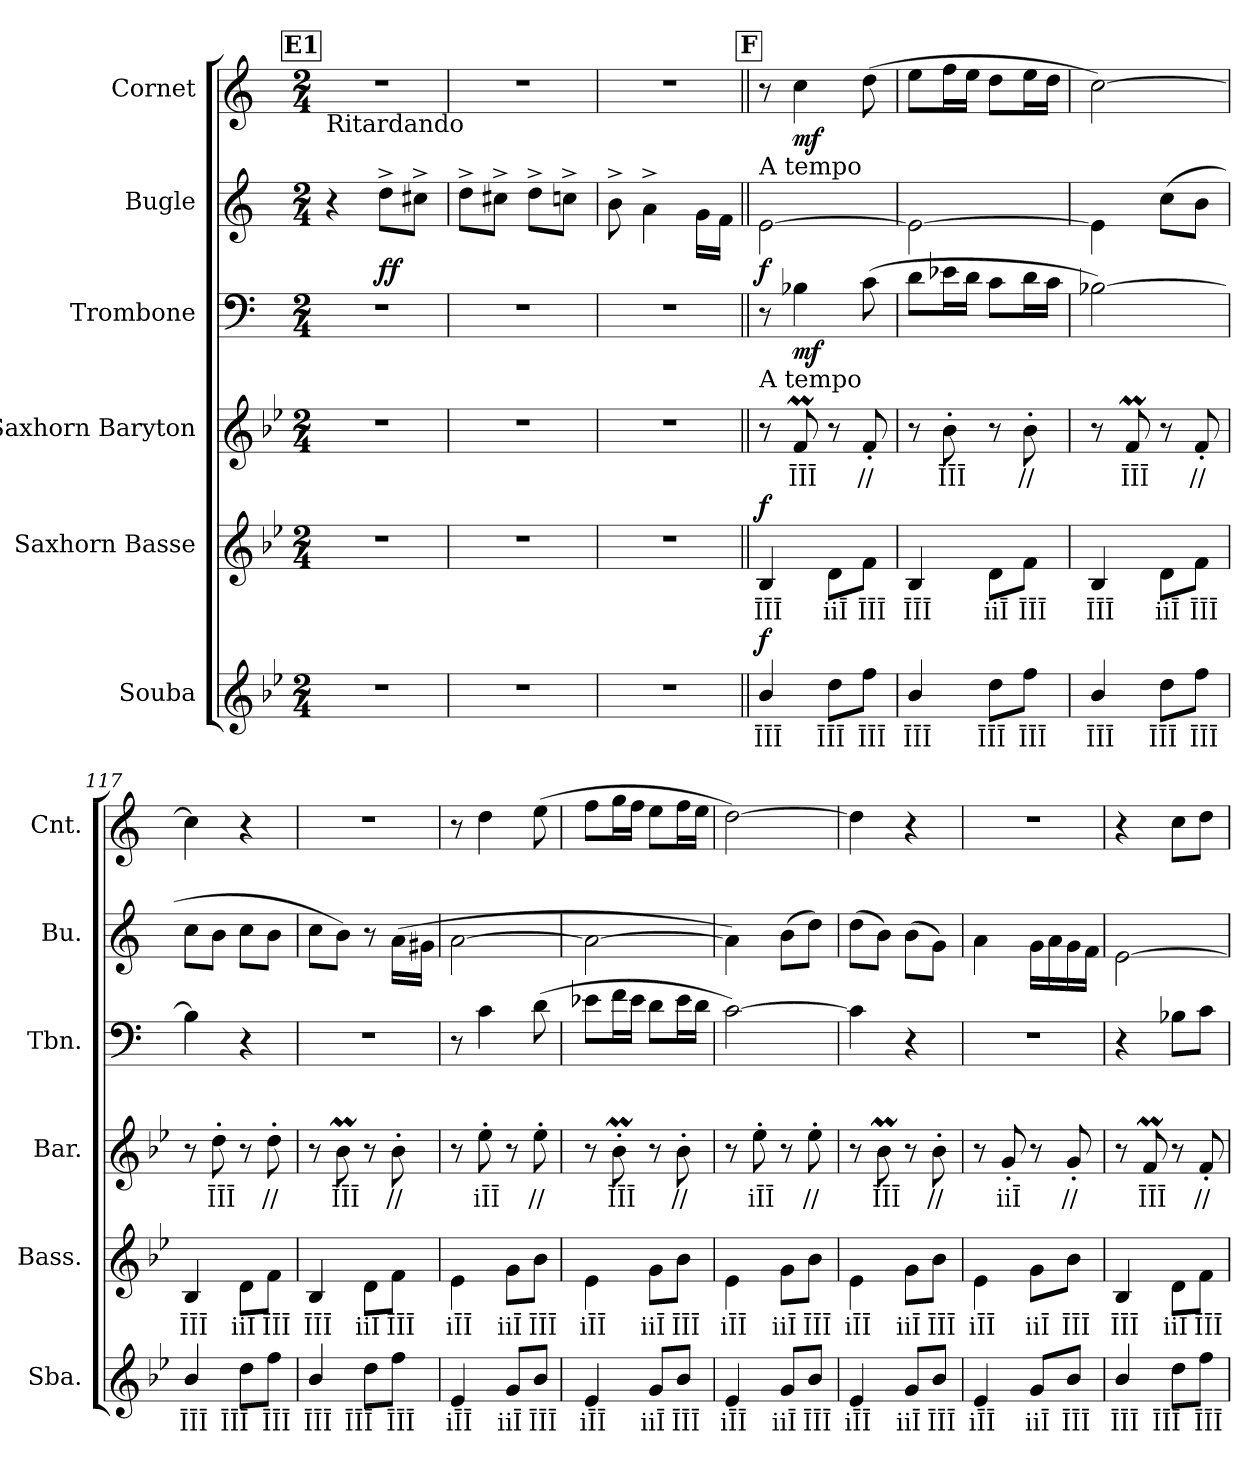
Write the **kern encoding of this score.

**kern	**text	**dynam	**kern	**text	**dynam	**kern	**text	**kern	**dynam	**kern	**dynam	**kern	**dynam
*part6	*part6	*part6	*part5	*part5	*part5	*part4	*part4	*part3	*part3	*part2	*part2	*part1	*part1
*staff6	*staff6	*staff6	*staff5	*staff5	*staff5	*staff4	*staff4	*staff3	*staff3	*staff2	*staff2	*staff1	*staff1
*I"Souba	*	*	*I"Saxhorn Basse	*	*	*I"Saxhorn Baryton	*	*I"Trombone	*	*I"Bugle	*	*I"Cornet	*
*I'Sba.	*	*	*I'Bass.	*	*	*I'Bar.	*	*I'Tbn.	*	*I'Bu.	*	*I'Cnt.	*
*clefG2	*	*	*clefG2	*	*	*clefG2	*	*clefF4	*	*clefG2	*	*clefG2	*
*ITrd15c26	*	*	*ITrd8c14	*	*	*ITrd8c14	*	*	*	*ITrd1c2	*	*ITrd1c2	*
*k[b-e-]	*	*	*k[b-e-]	*	*	*k[b-e-]	*	*k[]	*	*k[b-e-]	*	*k[b-e-]	*
*M2/4	*	*	*M2/4	*	*	*M2/4	*	*M2/4	*	*M2/4	*	*M2/4	*
!!LO:REH:place=s1:a:B:fs=14:t=E1
=111	=111	=111	=111	=111	=111	=111	=111	=111	=111	=111	=111	=111	=111
!	!	!	!	!	!	!	!	!	!	!	!	!LO:TX:b:t=Ritardando	!
2r	.	.	2r	.	.	2r	.	2r	.	4r	.	2r	.
!	!	!	!	!	!	!	!	!	!	!	!LO:DY:b	!	!
.	.	.	.	.	.	.	.	.	.	8cc^\L	ff	.	.
.	.	.	.	.	.	.	.	.	.	8bn^\J	.	.	.
=112	=112	=112	=112	=112	=112	=112	=112	=112	=112	=112	=112	=112	=112
2r	.	.	2r	.	.	2r	.	2r	.	8cc^\L	.	2r	.
.	.	.	.	.	.	.	.	.	.	8bn^\J	.	.	.
.	.	.	.	.	.	.	.	.	.	8cc^\L	.	.	.
.	.	.	.	.	.	.	.	.	.	8b-X^\J	.	.	.
=113	=113	=113	=113	=113	=113	=113	=113	=113	=113	=113	=113	=113	=113
2r	.	.	2r	.	.	2r	.	2r	.	8a^\	.	2r	.
.	.	.	.	.	.	.	.	.	.	4g^\	.	.	.
.	.	.	.	.	.	.	.	.	.	16f\LL	.	.	.
.	.	.	.	.	.	.	.	.	.	16e-\JJ	.	.	.
!!LO:REH:place=s1:a:B:fs=14:t=F
=114||	=114||	=114||	=114||	=114||	=114||	=114||	=114||	=114||	=114||	=114||	=114||	=114||	=114||
!	!	!	!	!	!	!	!	!	!	!	!	!LO:TX:b:t=A tempo	!
!	!	!	!	!	!	!	!	!LO:TX:b:t=A tempo	!	!	!	!	!
!	!LO:LY:b	!LO:DY:b	!	!LO:LY:b	!LO:DY:b	!	!	!	!	!	!LO:DY:b	!	!
4BB-/	ĪĪĪ	f	4BB-/	ĪĪĪ	f	8r	.	8r	.	[2d\	f	8r	.
!	!	!	!	!	!	!	!LO:LY:b	!	!LO:DY:b	!	!	!	!LO:DY:b
.	.	.	.	.	.	8FM/	ĪĪĪ	4B-X\	mf	.	.	4b-\	mf
!	!LO:LY:b	!	!	!LO:LY:b	!	!	!	!	!	!	!	!	!
8D\L	ĪĪĪ	.	8D\L	iiĪ	.	8r	.	.	.	.	.	.	.
!	!LO:LY:b	!	!	!LO:LY:b	!	!	!LO:LY:b	!	!	!	!	!	!
8F\J	ĪĪĪ	.	8F\J	ĪĪĪ	.	8F'/	//	(>8c\	.	.	.	(>8cc\	.
!!LO:PB:g=z
=115	=115	=115	=115	=115	=115	=115	=115	=115	=115	=115	=115	=115	=115
!	!LO:LY:b	!	!	!LO:LY:b	!	!	!	!	!	!	!	!	!
4BB-/	ĪĪĪ	.	4BB-/	ĪĪĪ	.	8r	.	8d\L	.	2d\_	.	8dd\L	.
!	!	!	!	!	!	!	!LO:LY:b	!	!	!	!	!	!
.	.	.	.	.	.	8B-'\	ĪĪĪ	16e-X\L	.	.	.	16ee-\L	.
.	.	.	.	.	.	.	.	16d\JJ	.	.	.	16dd\JJ	.
!	!LO:LY:b	!	!	!LO:LY:b	!	!	!	!	!	!	!	!	!
8D\L	ĪĪĪ	.	8D\L	iiĪ	.	8r	.	8c\L	.	.	.	8cc\L	.
!	!LO:LY:b	!	!	!LO:LY:b	!	!	!LO:LY:b	!	!	!	!	!	!
8F\J	ĪĪĪ	.	8F\J	ĪĪĪ	.	8B-'\	//	16d\L	.	.	.	16dd\L	.
.	.	.	.	.	.	.	.	16c\JJ	.	.	.	16cc\JJ	.
=116	=116	=116	=116	=116	=116	=116	=116	=116	=116	=116	=116	=116	=116
!	!LO:LY:b	!	!	!LO:LY:b	!	!	!	!	!	!	!	!	!
4BB-/	ĪĪĪ	.	4BB-/	ĪĪĪ	.	8r	.	[2B-X\)	.	4d\]	.	[2b-\)	.
!	!	!	!	!	!	!	!LO:LY:b	!	!	!	!	!	!
.	.	.	.	.	.	8FM/	ĪĪĪ	.	.	.	.	.	.
!	!LO:LY:b	!	!	!LO:LY:b	!	!	!	!	!	!	!	!	!
8D\L	ĪĪĪ	.	8D\L	iiĪ	.	8r	.	.	.	(>8b-\L	.	.	.
!	!LO:LY:b	!	!	!LO:LY:b	!	!	!LO:LY:b	!	!	!	!	!	!
8F\J	ĪĪĪ	.	8F\J	ĪĪĪ	.	8F'/	//	.	.	8a\J	.	.	.
=117	=117	=117	=117	=117	=117	=117	=117	=117	=117	=117	=117	=117	=117
!	!LO:LY:b	!	!	!LO:LY:b	!	!	!	!	!	!	!	!	!
4BB-/	ĪĪĪ	.	4BB-/	ĪĪĪ	.	8r	.	4B-\]	.	8b-\L	.	4b-\]	.
!	!	!	!	!	!	!	!LO:LY:b	!	!	!	!	!	!
.	.	.	.	.	.	8d'\	ĪĪĪ	.	.	8a\J	.	.	.
!	!LO:LY:b	!	!	!LO:LY:b	!	!	!	!	!	!	!	!	!
8D\L	ĪĪĪ	.	8D\L	iiĪ	.	8r	.	4r	.	8b-\L	.	4r	.
!	!LO:LY:b	!	!	!LO:LY:b	!	!	!LO:LY:b	!	!	!	!	!	!
8F\J	ĪĪĪ	.	8F\J	ĪĪĪ	.	8d'\	//	.	.	8a\J	.	.	.
=118	=118	=118	=118	=118	=118	=118	=118	=118	=118	=118	=118	=118	=118
!	!LO:LY:b	!	!	!LO:LY:b	!	!	!	!	!	!	!	!	!
4BB-/	ĪĪĪ	.	4BB-/	ĪĪĪ	.	8r	.	2r	.	8b-\L	.	2r	.
!	!	!	!	!	!	!	!LO:LY:b	!	!	!	!	!	!
.	.	.	.	.	.	8B-M\	ĪĪĪ	.	.	8a\J)	.	.	.
!	!LO:LY:b	!	!	!LO:LY:b	!	!	!	!	!	!	!	!	!
8D\L	ĪĪĪ	.	8D\L	iiĪ	.	8r	.	.	.	8r	.	.	.
!	!LO:LY:b	!	!	!LO:LY:b	!	!	!LO:LY:b	!	!	!	!	!	!
8F\J	ĪĪĪ	.	8F\J	ĪĪĪ	.	8B-'\	//	.	.	(>16g\LL	.	.	.
.	.	.	.	.	.	.	.	.	.	16f#X\JJ	.	.	.
=119	=119	=119	=119	=119	=119	=119	=119	=119	=119	=119	=119	=119	=119
!	!LO:LY:b	!	!	!LO:LY:b	!	!	!	!	!	!	!	!	!
4EE-/	iĪĪ	.	4E-\	iĪĪ	.	8r	.	8r	.	[2g\	.	8r	.
!	!	!	!	!	!	!	!LO:LY:b	!	!	!	!	!	!
.	.	.	.	.	.	8e-'\	iĪĪ	4c\	.	.	.	4cc\	.
!	!LO:LY:b	!	!	!LO:LY:b	!	!	!	!	!	!	!	!	!
8GG/L	iiĪ	.	8G\L	iiĪ	.	8r	.	.	.	.	.	.	.
!	!LO:LY:b	!	!	!LO:LY:b	!	!	!LO:LY:b	!	!	!	!	!	!
8BB-/J	ĪĪĪ	.	8B-\J	ĪĪĪ	.	8e-'\	//	(>8d\	.	.	.	(>8dd\	.
!!LO:LB:g=z
=120	=120	=120	=120	=120	=120	=120	=120	=120	=120	=120	=120	=120	=120
!	!LO:LY:b	!	!	!LO:LY:b	!	!	!	!	!	!	!	!	!
4EE-/	iĪĪ	.	4E-\	iĪĪ	.	8r	.	8e-X\L	.	2g\_	.	8ee-\L	.
!	!	!	!	!	!	!	!LO:LY:b	!	!	!	!	!	!
.	.	.	.	.	.	8B-M'\	ĪĪĪ	16f\L	.	.	.	16ff\L	.
.	.	.	.	.	.	.	.	16e-\JJ	.	.	.	16ee-\JJ	.
!	!LO:LY:b	!	!	!LO:LY:b	!	!	!	!	!	!	!	!	!
8GG/L	iiĪ	.	8G\L	iiĪ	.	8r	.	8d\L	.	.	.	8dd\L	.
!	!LO:LY:b	!	!	!LO:LY:b	!	!	!LO:LY:b	!	!	!	!	!	!
8BB-/J	ĪĪĪ	.	8B-\J	ĪĪĪ	.	8B-'\	//	16e-\L	.	.	.	16ee-\L	.
.	.	.	.	.	.	.	.	16d\JJ	.	.	.	16dd\JJ	.
=121	=121	=121	=121	=121	=121	=121	=121	=121	=121	=121	=121	=121	=121
!	!LO:LY:b	!	!	!LO:LY:b	!	!	!	!	!	!	!	!	!
4EE-/	iĪĪ	.	4E-\	iĪĪ	.	8r	.	[2c\)	.	4g\])	.	[2cc\)	.
!	!	!	!	!	!	!	!LO:LY:b	!	!	!	!	!	!
.	.	.	.	.	.	8e-'\	iĪĪ	.	.	.	.	.	.
!	!LO:LY:b	!	!	!LO:LY:b	!	!	!	!	!	!	!	!	!
8GG/L	iiĪ	.	8G\L	iiĪ	.	8r	.	.	.	(>8a\L	.	.	.
!	!LO:LY:b	!	!	!LO:LY:b	!	!	!LO:LY:b	!	!	!	!	!	!
8BB-/J	ĪĪĪ	.	8B-\J	ĪĪĪ	.	8e-'\	//	.	.	8cc\J)	.	.	.
=122	=122	=122	=122	=122	=122	=122	=122	=122	=122	=122	=122	=122	=122
!	!LO:LY:b	!	!	!LO:LY:b	!	!	!	!	!	!	!	!	!
4EE-/	iĪĪ	.	4E-\	iĪĪ	.	8r	.	4c\]	.	(>8cc\L	.	4cc\]	.
!	!	!	!	!	!	!	!LO:LY:b	!	!	!	!	!	!
.	.	.	.	.	.	8B-M\	ĪĪĪ	.	.	8a\J)	.	.	.
!	!LO:LY:b	!	!	!LO:LY:b	!	!	!	!	!	!	!	!	!
8GG/L	iiĪ	.	8G\L	iiĪ	.	8r	.	4r	.	(>8a\L	.	4r	.
!	!LO:LY:b	!	!	!LO:LY:b	!	!	!LO:LY:b	!	!	!	!	!	!
8BB-/J	ĪĪĪ	.	8B-\J	ĪĪĪ	.	8B-'\	//	.	.	8f\J)	.	.	.
=123	=123	=123	=123	=123	=123	=123	=123	=123	=123	=123	=123	=123	=123
!	!LO:LY:b	!	!	!LO:LY:b	!	!	!	!	!	!	!	!	!
4EE-/	iĪĪ	.	4E-\	iĪĪ	.	8r	.	2r	.	4g\	.	2r	.
!	!	!	!	!	!	!	!LO:LY:b	!	!	!	!	!	!
.	.	.	.	.	.	8G'/	iiĪ	.	.	.	.	.	.
!	!LO:LY:b	!	!	!LO:LY:b	!	!	!	!	!	!	!	!	!
8GG/L	iiĪ	.	8G\L	iiĪ	.	8r	.	.	.	16f\LL	.	.	.
.	.	.	.	.	.	.	.	.	.	16g\	.	.	.
!	!LO:LY:b	!	!	!LO:LY:b	!	!	!LO:LY:b	!	!	!	!	!	!
8BB-/J	ĪĪĪ	.	8B-\J	ĪĪĪ	.	8G'/	//	.	.	16f\	.	.	.
.	.	.	.	.	.	.	.	.	.	16e-\JJ	.	.	.
=124	=124	=124	=124	=124	=124	=124	=124	=124	=124	=124	=124	=124	=124
!	!LO:LY:b	!	!	!LO:LY:b	!	!	!	!	!	!	!	!	!
4BB-/	ĪĪĪ	.	4BB-/	ĪĪĪ	.	8r	.	4r	.	[2d\	.	4r	.
!	!	!	!	!	!	!	!LO:LY:b	!	!	!	!	!	!
.	.	.	.	.	.	8FM/	ĪĪĪ	.	.	.	.	.	.
!	!LO:LY:b	!	!	!LO:LY:b	!	!	!	!	!	!	!	!	!
8D\L	ĪĪĪ	.	8D\L	iiĪ	.	8r	.	8B-X\L	.	.	.	8b-\L	.
!	!LO:LY:b	!	!	!LO:LY:b	!	!	!LO:LY:b	!	!	!	!	!	!
8F\J	ĪĪĪ	.	8F\J	ĪĪĪ	.	8F'/	//	8c\J	.	.	.	8cc\J	.
=	=	=	=	=	=	=	=	=	=	=	=	=	=
*-	*-	*-	*-	*-	*-	*-	*-	*-	*-	*-	*-	*-	*-
